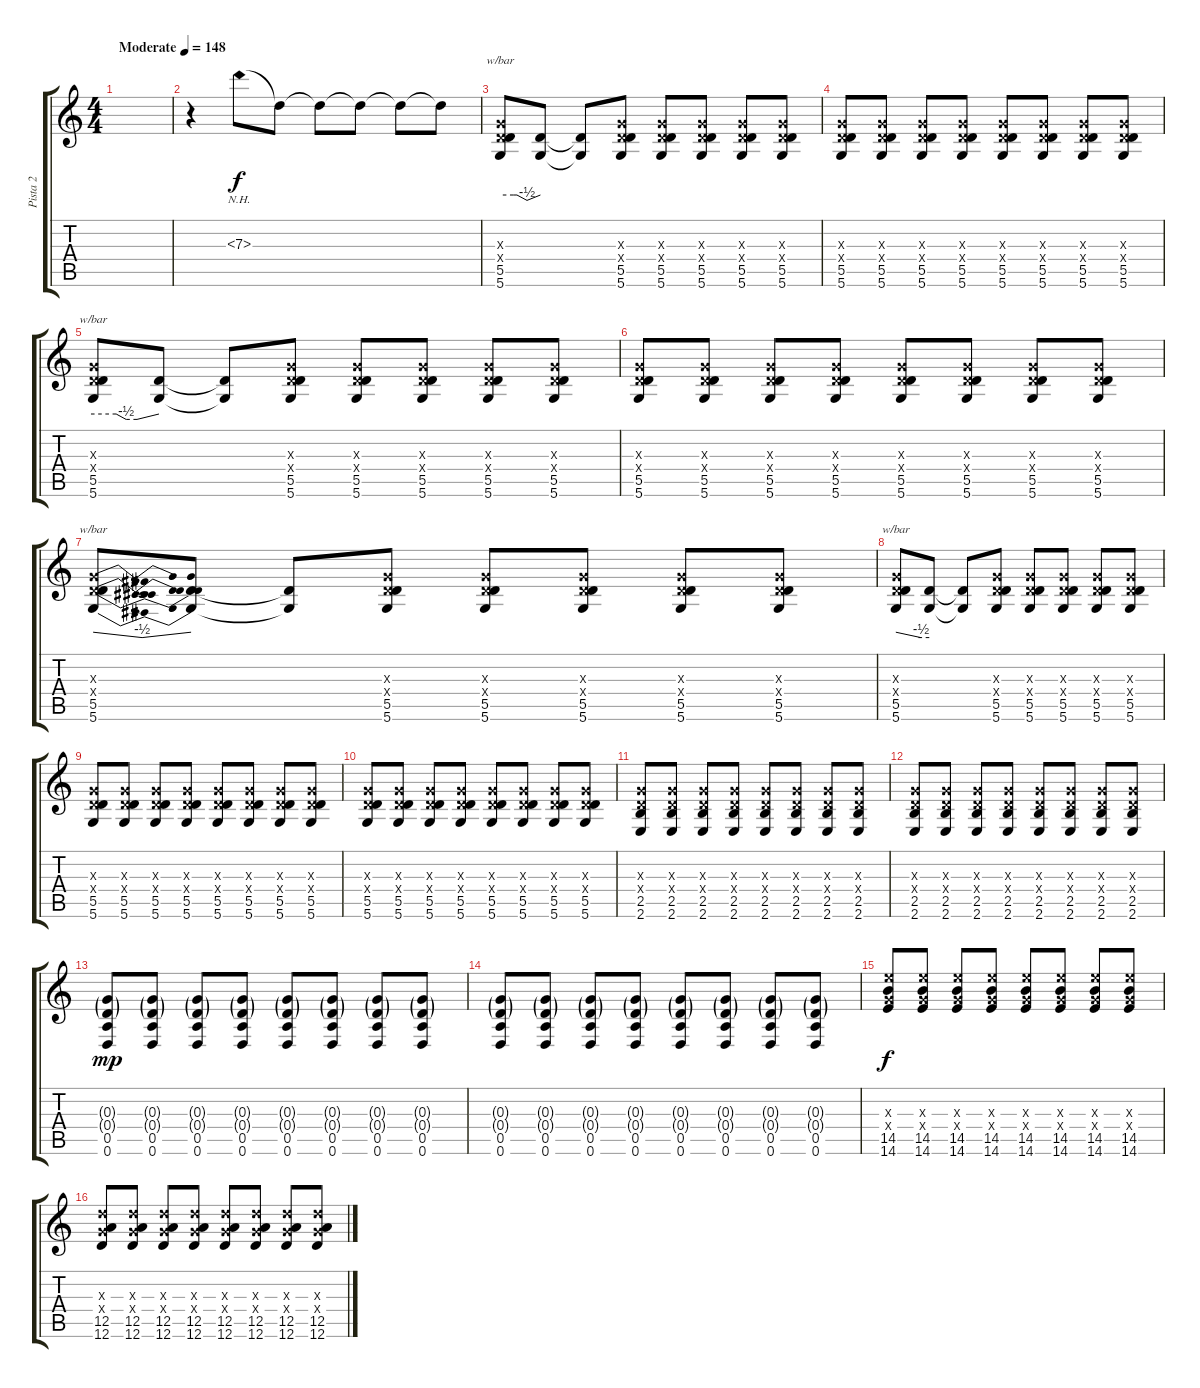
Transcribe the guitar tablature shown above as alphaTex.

\track ("Pista 2" "Pista 2") {instrument distortionguitar}
\staff {score tabs}
\tuning (E4 B3 G3 D3 A2 D2) {hide}
\ts (4 4)
\tempo (148 "Moderate")
\clef g2
\ks c
|
r.4{volume 0} 7.3{nh}.8{volume 13} 7.3{t}.8 7.3{t}.8 7.3{t}.8 7.3{t}.8 7.3{t}.8 |
(0.3{x} 0.4{x} 5.5 5.6).8{tbe (custom default 0 0 20 0 25 0 40 -2 60 0)} (5.5{t} 5.6{t}).8 (5.5{t} 5.6{t}).8 (0.3{x} 0.4{x} 5.5 5.6).8 (0.3{x} 0.4{x} 5.5 5.6).8 (0.3{x} 0.4{x} 5.5 5.6).8 (0.3{x} 0.4{x} 5.5 5.6).8 (0.3{x} 0.4{x} 5.5 5.6).8 |
(0.3{x} 0.4{x} 5.5 5.6).8 (0.3{x} 0.4{x} 5.5 5.6).8 (0.3{x} 0.4{x} 5.5 5.6).8 (0.3{x} 0.4{x} 5.5 5.6).8 (0.3{x} 0.4{x} 5.5 5.6).8 (0.3{x} 0.4{x} 5.5 5.6).8 (0.3{x} 0.4{x} 5.5 5.6).8 (0.3{x} 0.4{x} 5.5 5.6).8 |
(0.3{x} 0.4{x} 5.5 5.6).8{tbe (custom default 0 0 21 0 30 -2 40 -2 60 0)} (5.5{t} 5.6{t}).8 (5.5{t} 5.6{t}).8 (0.3{x} 0.4{x} 5.5 5.6).8 (0.3{x} 0.4{x} 5.5 5.6).8 (0.3{x} 0.4{x} 5.5 5.6).8 (0.3{x} 0.4{x} 5.5 5.6).8 (0.3{x} 0.4{x} 5.5 5.6).8 |
(0.3{x} 0.4{x} 5.5 5.6).8 (0.3{x} 0.4{x} 5.5 5.6).8 (0.3{x} 0.4{x} 5.5 5.6).8 (0.3{x} 0.4{x} 5.5 5.6).8 (0.3{x} 0.4{x} 5.5 5.6).8 (0.3{x} 0.4{x} 5.5 5.6).8 (0.3{x} 0.4{x} 5.5 5.6).8 (0.3{x} 0.4{x} 5.5 5.6).8 |
(0.3{x} 0.4{x} 5.5 5.6).8{tbe (dip default 0 0 30 -2 60 0)} (5.5{t} 5.6{t}).8 (5.5{t} 5.6{t}).8 (0.3{x} 0.4{x} 5.5 5.6).8 (0.3{x} 0.4{x} 5.5 5.6).8 (0.3{x} 0.4{x} 5.5 5.6).8 (0.3{x} 0.4{x} 5.5 5.6).8 (0.3{x} 0.4{x} 5.5 5.6).8 |
(0.3{x} 0.4{x} 5.5 5.6).8{tbe (custom default 0 0 45 -2 60 -2)} (5.5{t} 5.6{t}).8 (5.5{t} 5.6{t}).8 (0.3{x} 0.4{x} 5.5 5.6).8 (0.3{x} 0.4{x} 5.5 5.6).8 (0.3{x} 0.4{x} 5.5 5.6).8 (0.3{x} 0.4{x} 5.5 5.6).8 (0.3{x} 0.4{x} 5.5 5.6).8 |
(0.3{x} 0.4{x} 5.5 5.6).8 (0.3{x} 0.4{x} 5.5 5.6).8 (0.3{x} 0.4{x} 5.5 5.6).8 (0.3{x} 0.4{x} 5.5 5.6).8 (0.3{x} 0.4{x} 5.5 5.6).8 (0.3{x} 0.4{x} 5.5 5.6).8 (0.3{x} 0.4{x} 5.5 5.6).8 (0.3{x} 0.4{x} 5.5 5.6).8 |
(0.3{x} 0.4{x} 5.5 5.6).8 (0.3{x} 0.4{x} 5.5 5.6).8 (0.3{x} 0.4{x} 5.5 5.6).8 (0.3{x} 0.4{x} 5.5 5.6).8 (0.3{x} 0.4{x} 5.5 5.6).8 (0.3{x} 0.4{x} 5.5 5.6).8 (0.3{x} 0.4{x} 5.5 5.6).8 (0.3{x} 0.4{x} 5.5 5.6).8 |
(0.3{x} 0.4{x} 2.5 2.6).8 (0.3{x} 0.4{x} 2.5 2.6).8 (0.3{x} 0.4{x} 2.5 2.6).8 (0.3{x} 0.4{x} 2.5 2.6).8 (0.3{x} 0.4{x} 2.5 2.6).8 (0.3{x} 0.4{x} 2.5 2.6).8 (0.3{x} 0.4{x} 2.5 2.6).8 (0.3{x} 0.4{x} 2.5 2.6).8 |
(0.3{x} 0.4{x} 2.5 2.6).8 (0.3{x} 0.4{x} 2.5 2.6).8 (0.3{x} 0.4{x} 2.5 2.6).8 (0.3{x} 0.4{x} 2.5 2.6).8 (0.3{x} 0.4{x} 2.5 2.6).8 (0.3{x} 0.4{x} 2.5 2.6).8 (0.3{x} 0.4{x} 2.5 2.6).8 (0.3{x} 0.4{x} 2.5 2.6).8 |
(0.3{g} 0.4{g} 0.5 0.6).8{dy mp} (0.3{g} 0.4{g} 0.5 0.6).8 (0.3{g} 0.4{g} 0.5 0.6).8 (0.3{g} 0.4{g} 0.5 0.6).8 (0.3{g} 0.4{g} 0.5 0.6).8 (0.3{g} 0.4{g} 0.5 0.6).8 (0.3{g} 0.4{g} 0.5 0.6).8 (0.3{g} 0.4{g} 0.5 0.6).8 |
(0.3{g} 0.4{g} 0.5 0.6).8 (0.3{g} 0.4{g} 0.5 0.6).8 (0.3{g} 0.4{g} 0.5 0.6).8 (0.3{g} 0.4{g} 0.5 0.6).8 (0.3{g} 0.4{g} 0.5 0.6).8 (0.3{g} 0.4{g} 0.5 0.6).8 (0.3{g} 0.4{g} 0.5 0.6).8 (0.3{g} 0.4{g} 0.5 0.6).8 |
(0.3{x} 14.4{x} 14.5 14.6).8{dy f} (0.3{x} 14.4{x} 14.5 14.6).8 (0.3{x} 14.4{x} 14.5 14.6).8 (0.3{x} 14.4{x} 14.5 14.6).8 (0.3{x} 14.4{x} 14.5 14.6).8 (0.3{x} 14.4{x} 14.5 14.6).8 (0.3{x} 14.4{x} 14.5 14.6).8 (0.3{x} 14.4{x} 14.5 14.6).8 |
(0.3{x} 12.4{x} 12.5 12.6).8 (0.3{x} 12.4{x} 12.5 12.6).8 (0.3{x} 12.4{x} 12.5 12.6).8 (0.3{x} 12.4{x} 12.5 12.6).8 (0.3{x} 12.4{x} 12.5 12.6).8 (0.3{x} 12.4{x} 12.5 12.6).8 (0.3{x} 12.4{x} 12.5 12.6).8 (0.3{x} 12.4{x} 12.5 12.6).8
